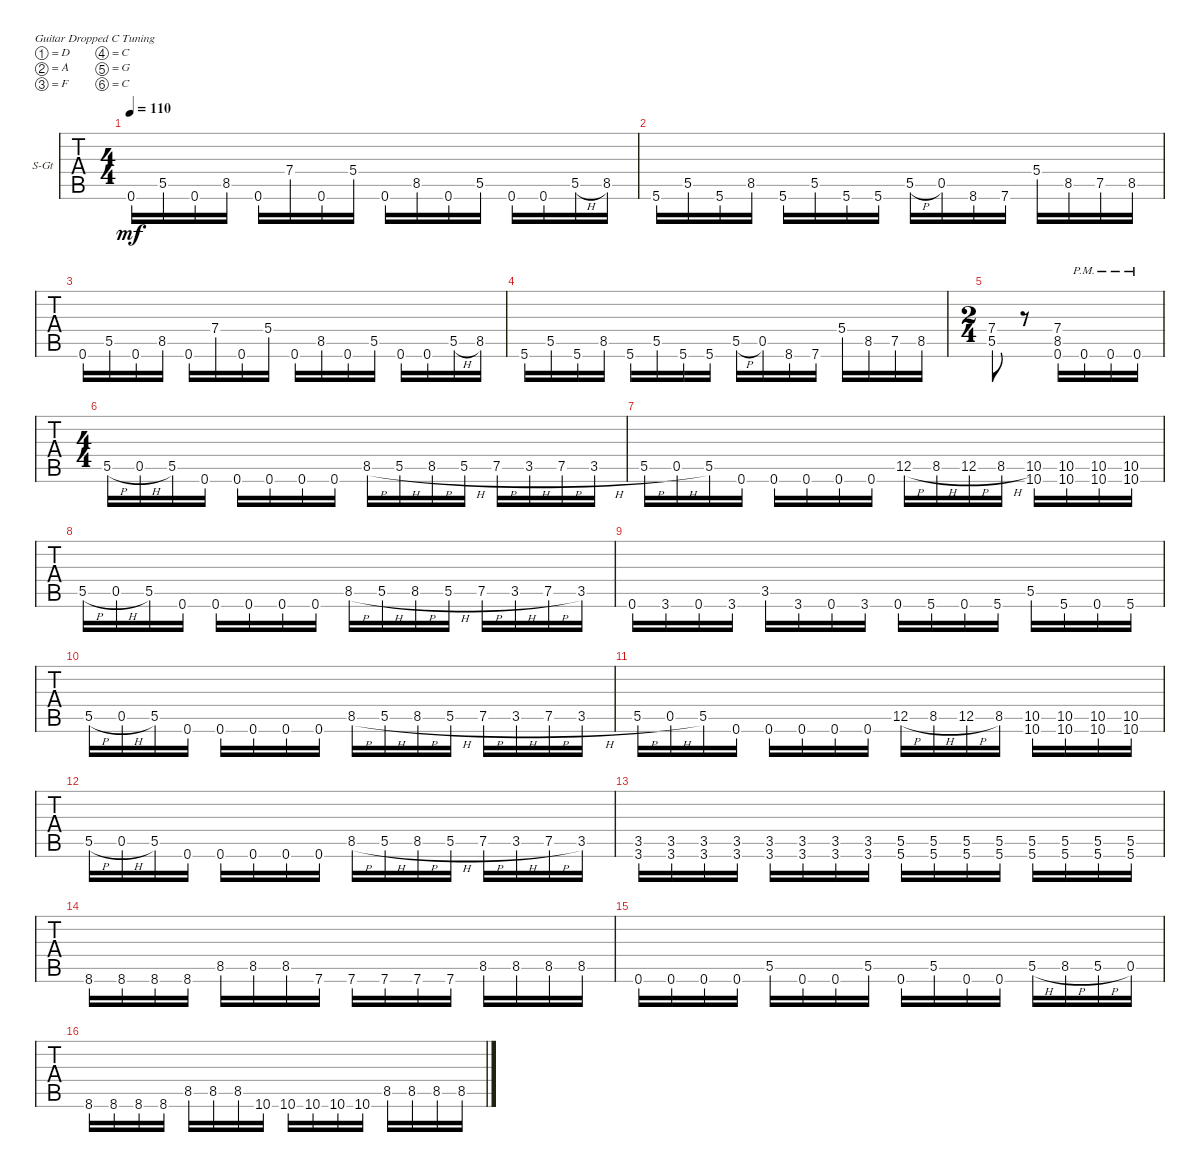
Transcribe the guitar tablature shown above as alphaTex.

\defaultSystemsLayout 4
\bracketExtendMode groupsimilarinstruments
\firstSystemTrackNameOrientation horizontal
\otherSystemsTrackNameOrientation horizontal
\track ("Steel Guitar" "S-Gt") {instrument acousticguitarsteel}
\staff {tabs}
\tuning (D4 A3 F3 C3 G2 C2)
\ts (4 4)
\tempo 110
\clef g2
\ks c
0.6.16{dy mf instrument acousticguitarsteel} 5.5.16 0.6.16 8.5.16 0.6.16 7.4.16 0.6.16 5.4.16 0.6.16 8.5.16 0.6.16 5.5.16 0.6.16 0.6.16 5.5{h}.16 8.5.16 |
5.6.16 5.5.16 5.6.16 8.5.16 5.6.16 5.5.16 5.6.16 5.6.16 5.5{h}.16 0.5.16 8.6.16 7.6.16 5.4.16 8.5.16 7.5.16 8.5.16 |
0.6.16 5.5.16 0.6.16 8.5.16 0.6.16 7.4.16 0.6.16 5.4.16 0.6.16 8.5.16 0.6.16 5.5.16 0.6.16 0.6.16 5.5{h}.16 8.5.16 |
5.6.16 5.5.16 5.6.16 8.5.16 5.6.16 5.5.16 5.6.16 5.6.16 5.5{h}.16 0.5.16 8.6.16 7.6.16 5.4.16 8.5.16 7.5.16 8.5.16 |
\ts (2 4)
(5.5 7.4).8 r.8 (0.6 8.5 7.4).16 0.6{pm}.16 0.6{pm}.16 0.6{pm}.16 |
\ts (4 4)
5.5{h}.16 0.5{h}.16 5.5.16 0.6.16 0.6.16 0.6.16 0.6.16 0.6.16 8.5{h}.16{legatoorigin} 5.5{h}.16{legatoorigin} 8.5{h}.16{legatoorigin} 5.5{h}.16{legatoorigin} 7.5{h}.16{legatoorigin} 3.5{h}.16{legatoorigin} 7.5{h}.16{legatoorigin} 3.5{h}.16 |
5.5{h}.16 0.5{h}.16 5.5.16 0.6.16 0.6.16 0.6.16 0.6.16 0.6.16 12.5{h}.16 8.5{h}.16 12.5{h}.16 8.5{h}.16 (10.6 10.5).16 (10.6 10.5).16 (10.6 10.5).16 (10.6 10.5).16 |
5.5{h}.16 0.5{h}.16 5.5.16 0.6.16 0.6.16 0.6.16 0.6.16 0.6.16 8.5{h}.16 5.5{h}.16 8.5{h}.16 5.5{h}.16 7.5{h}.16 3.5{h}.16 7.5{h}.16 3.5.16 |
0.6.16 3.6.16 0.6.16 3.6.16 3.5.16 3.6.16 0.6.16 3.6.16 0.6.16 5.6.16 0.6.16 5.6.16 5.5.16 5.6.16 0.6.16 5.6.16 |
5.5{h}.16 0.5{h}.16 5.5.16 0.6.16 0.6.16 0.6.16 0.6.16 0.6.16 8.5{h}.16 5.5{h}.16 8.5{h}.16 5.5{h}.16 7.5{h}.16 3.5{h}.16 7.5{h}.16 3.5{h}.16 |
5.5{h}.16 0.5{h}.16 5.5.16 0.6.16 0.6.16 0.6.16 0.6.16 0.6.16 12.5{h}.16 8.5{h}.16 12.5{h}.16 8.5.16 (10.6 10.5).16 (10.6 10.5).16 (10.6 10.5).16 (10.6 10.5).16 |
5.5{h}.16 0.5{h}.16 5.5.16 0.6.16 0.6.16 0.6.16 0.6.16 0.6.16 8.5{h}.16 5.5{h}.16 8.5{h}.16 5.5{h}.16 7.5{h}.16 3.5{h}.16 7.5{h}.16 3.5.16 |
(3.6 3.5).16 (3.6 3.5).16 (3.6 3.5).16 (3.6 3.5).16 (3.6 3.5).16 (3.6 3.5).16 (3.6 3.5).16 (3.6 3.5).16 (5.6 5.5).16 (5.6 5.5).16 (5.6 5.5).16 (5.6 5.5).16 (5.6 5.5).16 (5.6 5.5).16 (5.6 5.5).16 (5.6 5.5).16 |
8.6.16 8.6.16 8.6.16 8.6.16 8.5.16 8.5.16 8.5.16 7.6.16 7.6.16 7.6.16 7.6.16 7.6.16 8.5.16 8.5.16 8.5.16 8.5.16 |
\scale
0.34702 0.6.16 0.6.16 0.6.16 0.6.16 5.5.16 0.6.16 0.6.16 5.5.16 0.6.16 5.5.16 0.6.16 0.6.16 5.5{h}.16 8.5{h}.16 5.5{h}.16 0.5.16 |
\scale
0.345123 8.6.16 8.6.16 8.6.16 8.6.16 8.5.16 8.5.16 8.5.16 10.6.16 10.6.16 10.6.16 10.6.16 10.6.16 8.5.16 8.5.16 8.5.16 8.5.16
